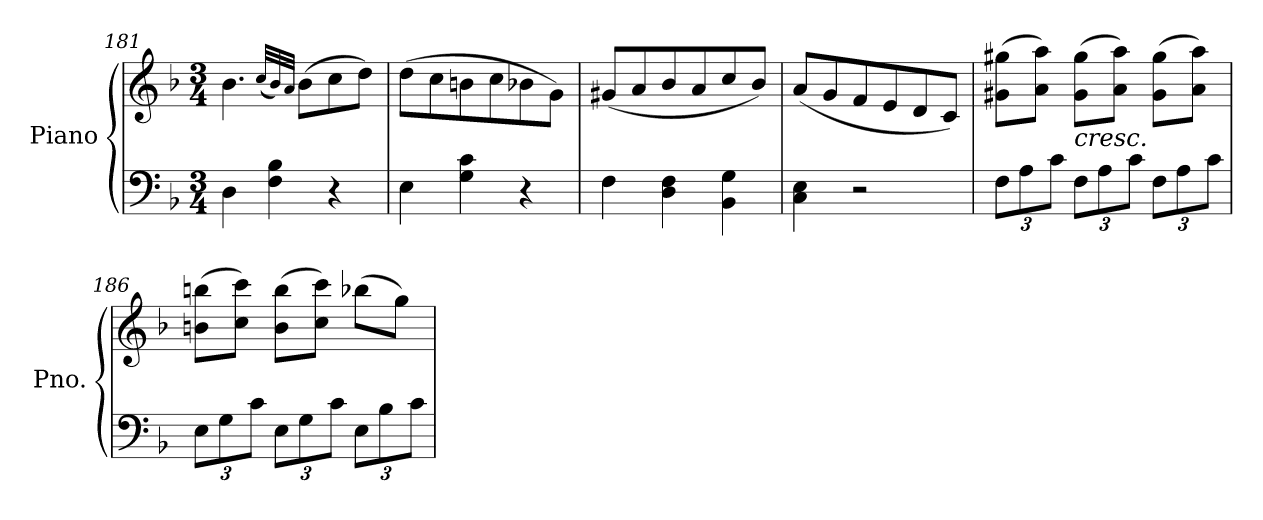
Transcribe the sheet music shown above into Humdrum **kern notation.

**kern	**kern
*part1	*part1
*staff2	*staff1
*I"Piano	*
*I'Pno.	*
!!LO:LB:g=z
*clefF4	*clefG2
*k[b-]	*k[b-]
*M3/4	*M3/4
=181	=181
4D\	4.b-\
4F\ 4B-\	.
.	(<32qcc!/LLL
.	32qb-!/)
.	32qa!/JJJ
.	(>8b-\L
4r	8cc\
.	8dd\J)
=182	=182
4E\	(>8dd\L
.	8cc\
4G\ 4c\	8bn\
.	8cc\
4r	8b-X\
.	8g\J)
=183	=183
4F\	(<8g#X/L
.	8a/
4D\ 4F\	8b-/
.	8a/
4BB-\ 4G\	8cc/
.	8b-/J)
=184	=184
4C\ 4E\	(<8a/L
.	8g/
2r	8f/
.	8e/
.	8d/
.	8c/J)
=185	=185
*Xbrackettup	*
12F\L	(>8g#X\ 8gg#X\L
12A\	.
.	8a\ 8aa\J)
12c\J	.
!	!LO:TX:b:i:t=cresc.
12F\L	(>8g#\ 8gg#\L
12A\	.
.	8a\ 8aa\J)
12c\J	.
12F\L	(>8g#\ 8gg#\L
12A\	.
.	8a\ 8aa\J)
12c\J	.
!!LO:LB:g=z
=186	=186
12E\L	(>8bn\ 8bbn\L
12G\	.
.	8cc\ 8ccc\J)
12c\J	.
12E\L	(>8b\ 8bb\L
12G\	.
.	8cc\ 8ccc\J)
12c\J	.
12E\L	(>8bb-X\L
12B-\	.
.	8gg\J)
12c\J	.
=	=
*-	*-
